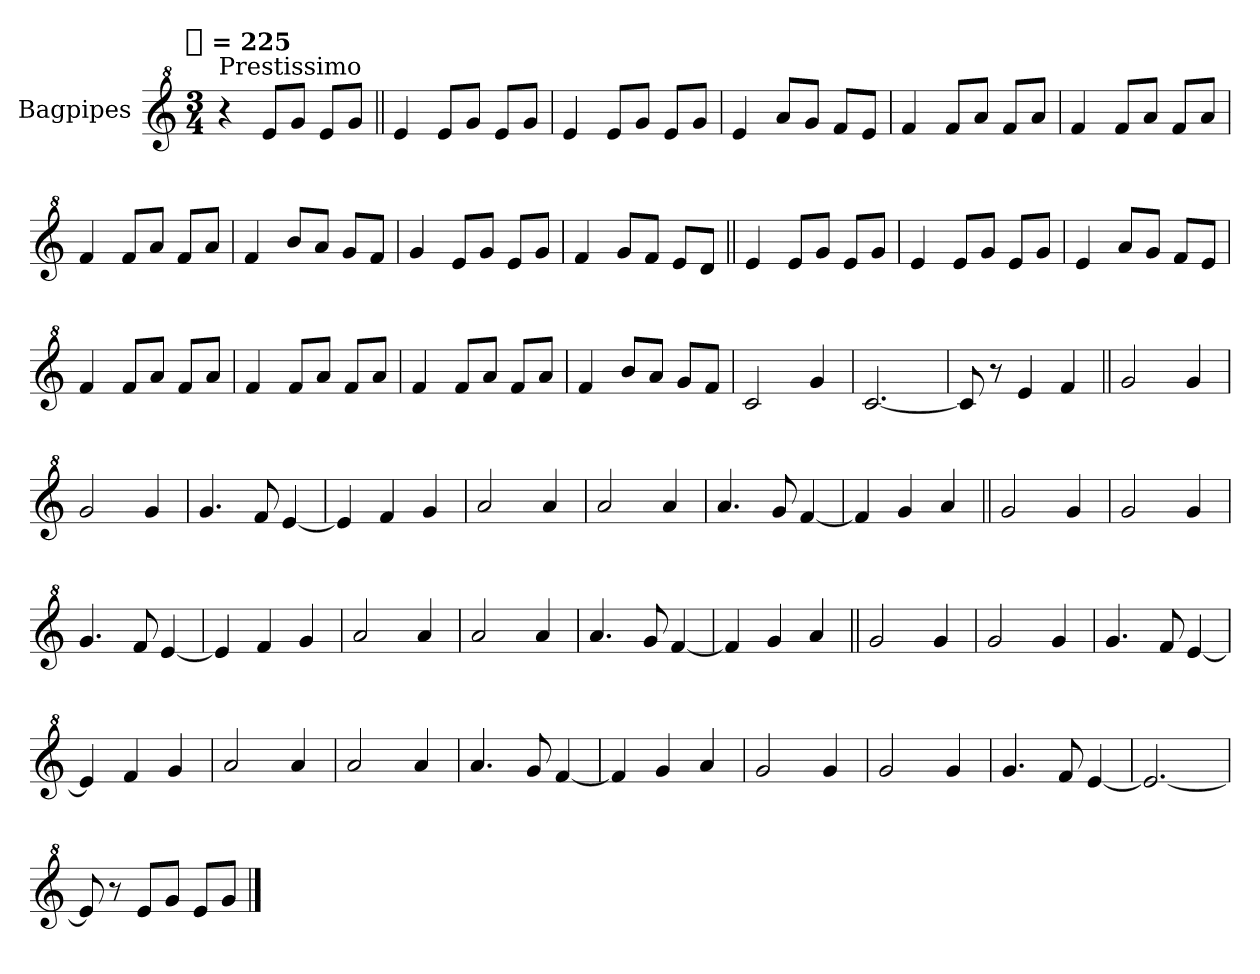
**kern
*part1
*staff1
*I"Bagpipes
*I'Bag
*clefG^2
*k[]
!!LO:TX:omd:t=[quarter] = 225
*M3/4
*MM225
=1
!LO:TX:a:t=Prestissimo
4r
8eeL
8ggJ
8eeL
8ggJ
=||
4ee
8eeL
8ggJ
8eeL
8ggJ
=
4ee
8eeL
8ggJ
8eeL
8ggJ
=
4ee
8aaL
8ggJ
8ffL
8eeJ
=
4ff
8ffL
8aaJ
8ffL
8aaJ
=
4ff
8ffL
8aaJ
8ffL
8aaJ
=
4ff
8ffL
8aaJ
8ffL
8aaJ
=
4ff
8bbL
8aaJ
8ggL
8ffJ
=
4gg
8eeL
8ggJ
8eeL
8ggJ
=
4ff
8ggL
8ffJ
8eeL
8ddJ
=||
4ee
8eeL
8ggJ
8eeL
8ggJ
=
4ee
8eeL
8ggJ
8eeL
8ggJ
=
4ee
8aaL
8ggJ
8ffL
8eeJ
=
4ff
8ffL
8aaJ
8ffL
8aaJ
=
4ff
8ffL
8aaJ
8ffL
8aaJ
=
4ff
8ffL
8aaJ
8ffL
8aaJ
=
4ff
8bbL
8aaJ
8ggL
8ffJ
=
2cc
4gg
=
[2.cc
=
8cc]
8r
4ee
4ff
=||
2gg
4gg
=
2gg
4gg
=
4.gg
8ff
[4ee
=
4ee]
4ff
4gg
=
2aa
4aa
=
2aa
4aa
=
4.aa
8gg
[4ff
=
4ff]
4gg
4aa
=||
2gg
4gg
=
2gg
4gg
=
4.gg
8ff
[4ee
=
4ee]
4ff
4gg
=
2aa
4aa
=
2aa
4aa
=
4.aa
8gg
[4ff
=
4ff]
4gg
4aa
=||
2gg
4gg
=
2gg
4gg
=
4.gg
8ff
[4ee
=
4ee]
4ff
4gg
=
2aa
4aa
=
2aa
4aa
=
4.aa
8gg
[4ff
=
4ff]
4gg
4aa
=
2gg
4gg
=
2gg
4gg
=
4.gg
8ff
[4ee
=
2.ee_
=
8ee]
8r
8eeL
8ggJ
8eeL
8ggJ
==
*-
